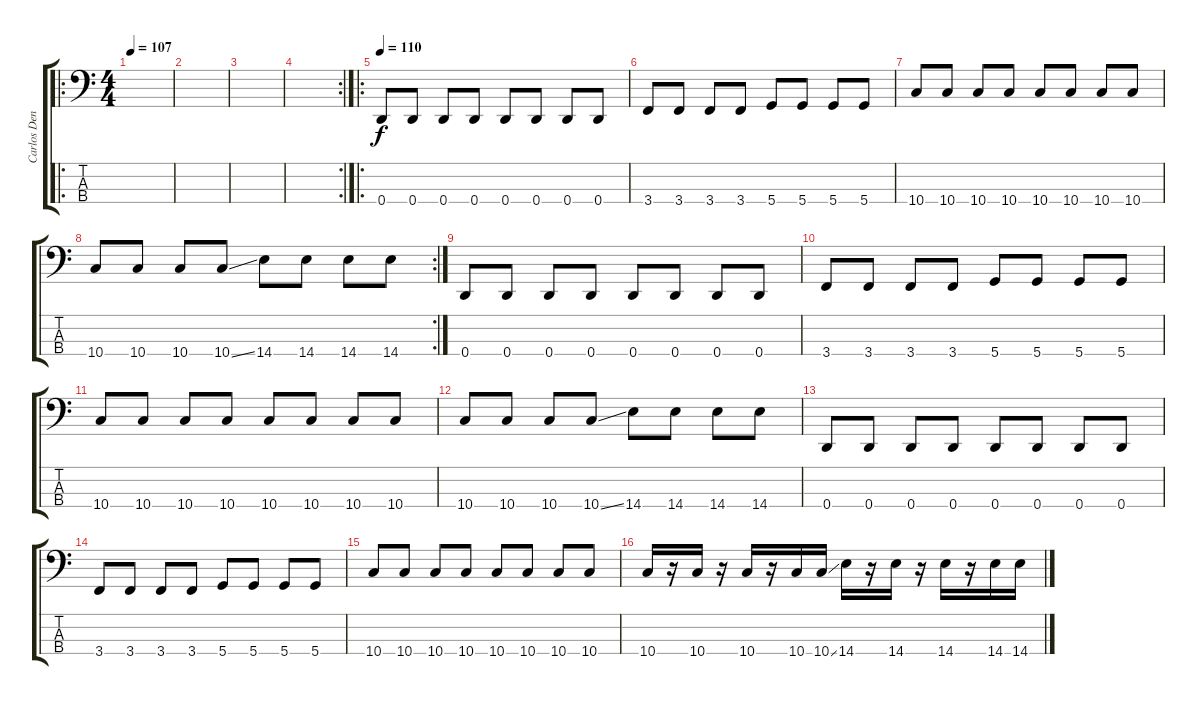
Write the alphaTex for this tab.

\track ("Carlos Dengler (Bass)" "Carlos Den") {instrument electricbassfinger}
\staff {score tabs}
\tuning (G2 D2 A1 D1) {hide}
\ro
\ts (4 4)
\tempo 107
\clef f4
\ks c
|
|
|
\rc 2
|
\ro
\tempo 110
0.4.8 0.4.8 0.4.8 0.4.8 0.4.8 0.4.8 0.4.8 0.4.8 |
3.4.8 3.4.8 3.4.8 3.4.8 5.4.8 5.4.8 5.4.8 5.4.8 |
10.4.8 10.4.8 10.4.8 10.4.8 10.4.8 10.4.8 10.4.8 10.4.8 |
\rc 2
10.4.8 10.4.8 10.4.8 10.4{ss}.8 14.4.8 14.4.8 14.4.8 14.4.8 |
0.4.8 0.4.8 0.4.8 0.4.8 0.4.8 0.4.8 0.4.8 0.4.8 |
3.4.8 3.4.8 3.4.8 3.4.8 5.4.8 5.4.8 5.4.8 5.4.8 |
10.4.8 10.4.8 10.4.8 10.4.8 10.4.8 10.4.8 10.4.8 10.4.8 |
10.4.8 10.4.8 10.4.8 10.4{ss}.8 14.4.8 14.4.8 14.4.8 14.4.8 |
0.4.8 0.4.8 0.4.8 0.4.8 0.4.8 0.4.8 0.4.8 0.4.8 |
3.4.8 3.4.8 3.4.8 3.4.8 5.4.8 5.4.8 5.4.8 5.4.8 |
10.4.8 10.4.8 10.4.8 10.4.8 10.4.8 10.4.8 10.4.8 10.4.8 |
10.4.16 r.16 10.4.16 r.16 10.4.16 r.16 10.4.16 10.4{ss}.16 14.4.16 r.16 14.4.16 r.16 14.4.16 r.16 14.4.16 14.4.16
